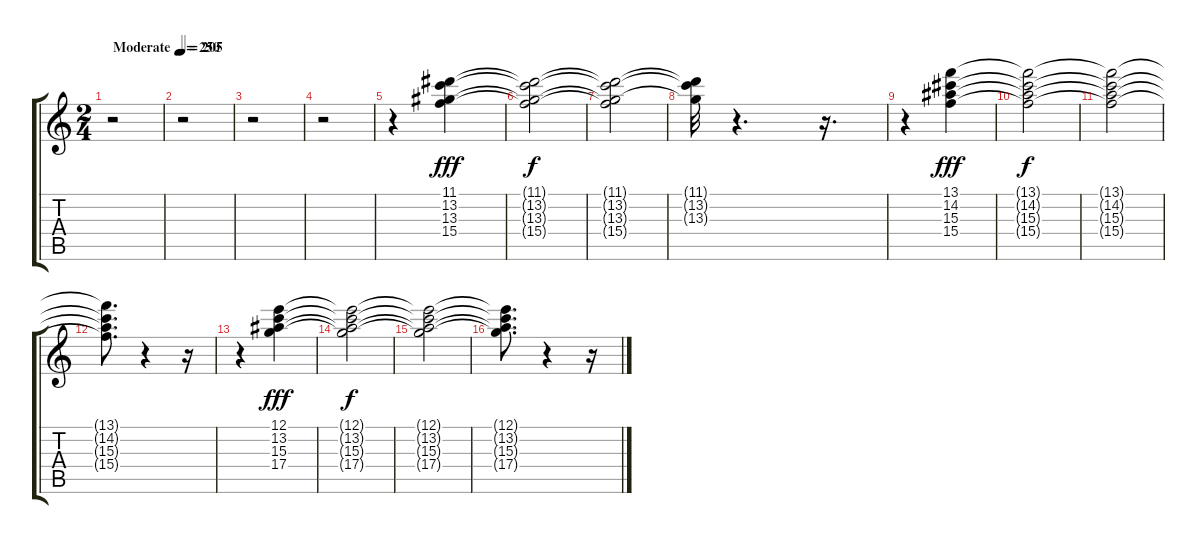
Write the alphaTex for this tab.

\track "" {instrument electricguitarjazz}
\staff {score tabs}
\tuning (E4 B3 G3 D3 A2 E2) {hide}
\ts (2 4)
\tempo (250 "Moderate")
\clef g2
\ks c
r.2{dy fff instrument electricguitarjazz} |
\tempo 205
r.2 |
r.2 |
r.2 |
r.4 (11.1 13.2 13.3 15.4).4 |
(11.1{t} 13.2{t} 13.3{t} 15.4{t}).2{dy f} |
(11.1{t} 13.2{t} 13.3{t} 15.4{t}).2 |
(11.1{t} 13.2{t} 13.3{t}).32 r.4{d} r.16{d} |
r.4 (13.1 14.2 15.3 15.4).4{dy fff} |
(13.1{t} 14.2{t} 15.3{t} 15.4{t}).2{dy f} |
(13.1{t} 14.2{t} 15.3{t} 15.4{t}).2 |
(13.1{t} 14.2{t} 15.3{t} 15.4{t}).8{d} r.4 r.16 |
r.4 (12.1 13.2 15.3 17.4).4{dy fff} |
(12.1{t} 13.2{t} 15.3{t} 17.4{t}).2{dy f} |
(12.1{t} 13.2{t} 15.3{t} 17.4{t}).2 |
(12.1{t} 13.2{t} 15.3{t} 17.4{t}).8{d} r.4 r.16
